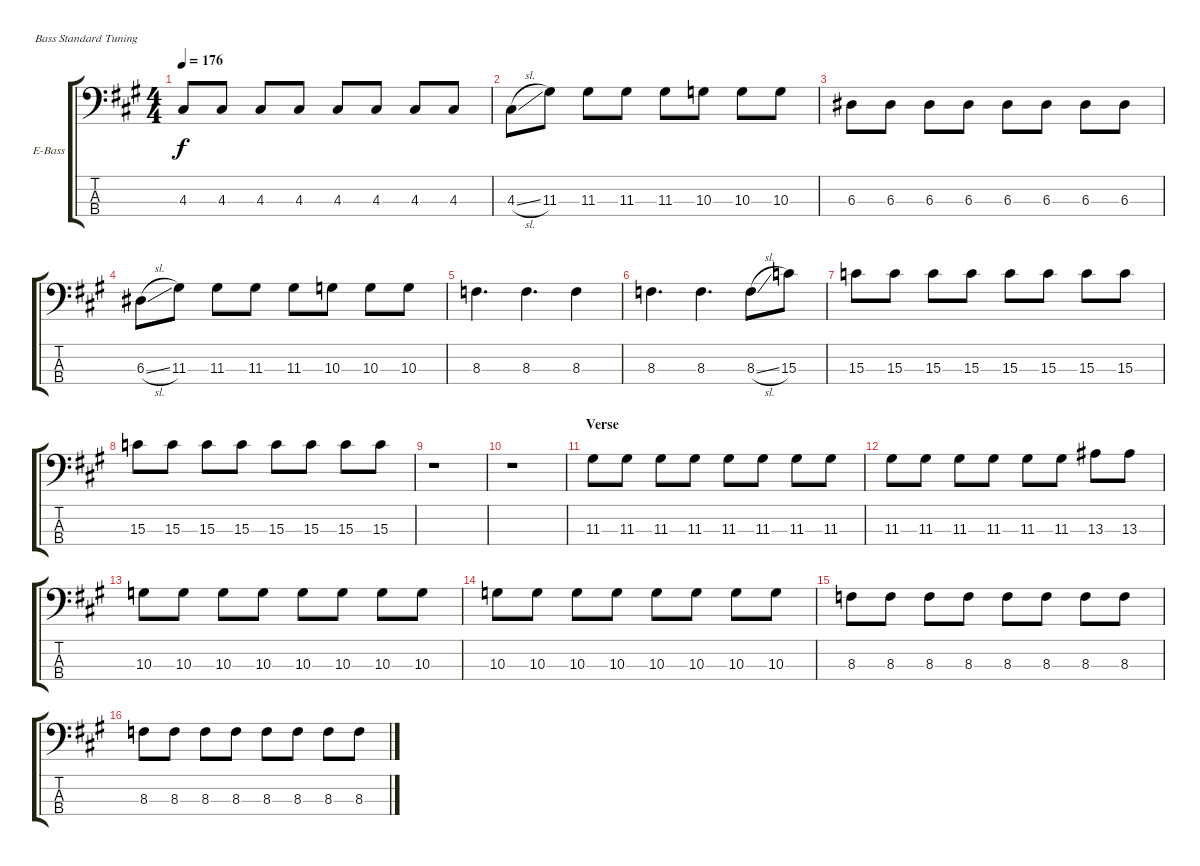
\defaultSystemsLayout 4
\bracketExtendMode groupsimilarinstruments
\firstSystemTrackNameOrientation horizontal
\otherSystemsTrackNameOrientation horizontal
\track ("Electric Bass" "E-Bass") {instrument electricbassfinger}
\staff {score tabs}
\tuning (G2 D2 A1 E1)
\ts (4 4)
\tempo 176
\clef f4
\scale
0.333333
\ks a
4.3.8{dy f} 4.3.8 4.3.8 4.3.8 4.3.8 4.3.8 4.3.8 4.3.8 |
\scale
0.333333 4.3{sl}.8 11.3.8 11.3.8 11.3.8 11.3.8 10.3.8 10.3.8 10.3.8 |
\scale
0.333333 6.3.8 6.3.8 6.3.8 6.3.8 6.3.8 6.3.8 6.3.8 6.3.8 |
\scale
0.333333 6.3{sl}.8 11.3.8 11.3.8 11.3.8 11.3.8 10.3.8 10.3.8 10.3.8 |
\scale
0.333333 8.3.4{d} 8.3.4{d} 8.3.4 |
\scale
0.333333 8.3.4{d} 8.3.4{d} 8.3{sl}.8 15.3.8 |
\scale
0.333333 15.3.8 15.3.8 15.3.8 15.3.8 15.3.8 15.3.8 15.3.8 15.3.8 |
\scale
0.333333 15.3.8 15.3.8 15.3.8 15.3.8 15.3.8 15.3.8 15.3.8 15.3.8 |
\scale
0.333333 r.1 |
\scale
0.333333 r.1 |
\section ("" "Verse")
\scale
0.333333 11.3.8 11.3.8 11.3.8 11.3.8 11.3.8 11.3.8 11.3.8 11.3.8 |
\scale
0.333333 11.3.8 11.3.8 11.3.8 11.3.8 11.3.8 11.3.8 13.3.8 13.3.8 |
\scale
0.333333 10.3.8 10.3.8 10.3.8 10.3.8 10.3.8 10.3.8 10.3.8 10.3.8 |
\scale
0.333333 10.3.8 10.3.8 10.3.8 10.3.8 10.3.8 10.3.8 10.3.8 10.3.8 |
\scale
0.333333 8.3.8 8.3.8 8.3.8 8.3.8 8.3.8 8.3.8 8.3.8 8.3.8 |
\scale
0.333333 8.3.8 8.3.8 8.3.8 8.3.8 8.3.8 8.3.8 8.3.8 8.3.8
